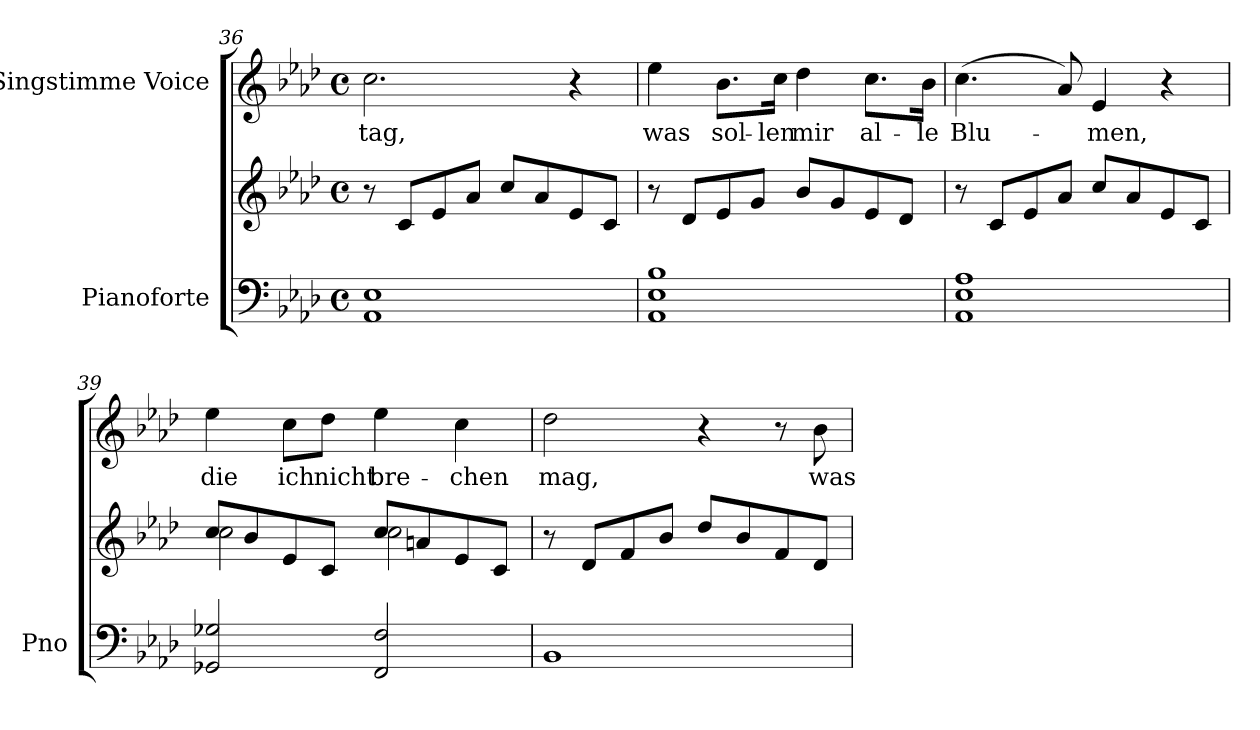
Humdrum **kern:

**kern	**kern	**kern	**text
*part2	*part2	*part1	*part1
*staff3	*staff2	*staff1	*staff1
*I"Pianoforte	*	*I"Singstimme Voice	*
*I'Pno	*	*	*
*clefF4	*clefG2	*clefG2	*
*k[b-e-a-d-]	*k[b-e-a-d-]	*k[b-e-a-d-]	*
*M4/4	*M4/4	*M4/4	*
*met(c)	*met(c)	*met(c)	*
=36	=36	=36	=36
!	!	!	!LO:LY:b
1AA- 1E-	8r	2.cc\	-tag,
.	8c/L	.	.
.	8e-/	.	.
.	8a-/J	.	.
.	8cc/L	.	.
.	8a-/	.	.
.	8e-/	4r	.
.	8c/J	.	.
=37	=37	=37	=37
!	!	!	!LO:LY:b
1AA- 1E- 1B-	8r	4ee-\	was
.	8d-/L	.	.
!	!	!	!LO:LY:b
.	8e-/	8.b-\L	sol-
.	8g/J	.	.
!	!	!	!LO:LY:b
.	.	16cc\Jk	-len
!	!	!	!LO:LY:b
.	8b-/L	4dd-\	mir
.	8g/	.	.
!	!	!	!LO:LY:b
.	8e-/	8.cc\L	al-
.	8d-/J	.	.
!	!	!	!LO:LY:b
.	.	16b-\Jk	-le
!!LO:LB:g=z
=38	=38	=38	=38
!	!	!	!LO:LY:b
1AA- 1E- 1A-	8r	(4.cc\	Blu-
.	8c/L	.	.
.	8e-/	.	.
.	8a-/J	8a-/)	.
!	!	!	!LO:LY:b
.	8cc/L	4e-/	-men,
.	8a-/	.	.
.	8e-/	4r	.
.	8c/J	.	.
!!LO:PB:g=z
=39	=39	=39	=39
*	*^	*	*
!	!	!	!	!LO:LY:b
2GG-X/ 2G-X/	8cc/L	2cc\	4ee-\	die
.	8b-/	.	.	.
!	!	!	!	!LO:LY:b
.	8e-/	.	8cc\L	ich
!	!	!	!	!LO:LY:b
.	8c/J	.	8dd-\J	nicht
!	!	!	!	!LO:LY:b
2FF/ 2F/	8cc/L	2cc\	4ee-\	bre-
.	8an/	.	.	.
!	!	!	!	!LO:LY:b
.	8e-/	.	4cc\	-chen
.	8c/J	.	.	.
*	*v	*v	*	*
=40	=40	=40	=40
!	!	!	!LO:LY:b
1BB-	8r	2dd-\	mag,
.	8d-/L	.	.
.	8f/	.	.
.	8b-/J	.	.
.	8dd-/L	4r	.
.	8b-/	.	.
.	8f/	8r	.
!	!	!	!LO:LY:b
.	8d-/J	8b-\	was
=	=	=	=
*-	*-	*-	*-
